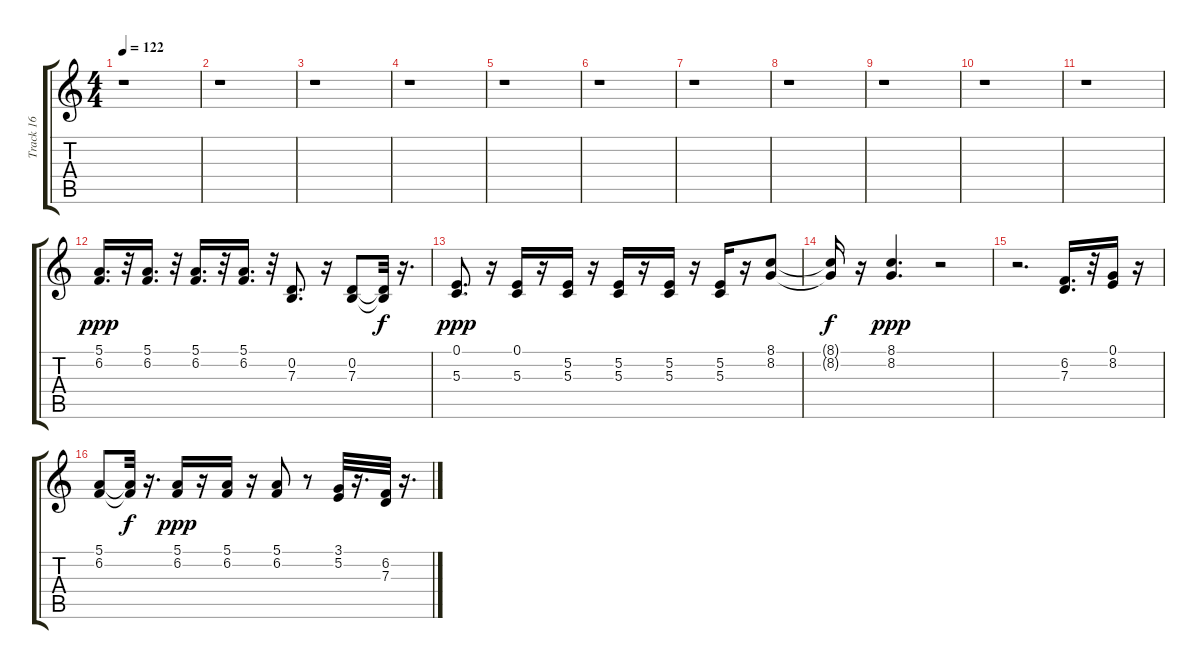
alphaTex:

\track ("Track 16" "Track 16") {instrument acousticgrandpiano}
\staff {score tabs}
\tuning (E4 B3 G3 D3 A2 E2) {hide}
\ts (4 4)
\tempo 122
\clef g2
\ks c
r.1{dy ppp} |
r.1 |
r.1 |
r.1 |
r.1 |
r.1 |
r.1 |
r.1 |
r.1 |
r.1 |
r.1 |
(5.1 6.2).16{d} r.32 (5.1 6.2).16{d} r.32 (5.1 6.2).16{d} r.32 (5.1 6.2).16{d} r.32 (0.2 7.3).8{d} r.16 (0.2 7.3).8 (0.2{t} 7.3{t}).32{dy f} r.16{d} |
(0.1 5.3).8{d dy ppp} r.16 (0.1 5.3).16 r.16 (5.2 5.3).16 r.16 (5.2 5.3).16 r.16 (5.2 5.3).16 r.16 (5.2 5.3).16 r.16 (8.1 8.2).8 |
(8.1{t} 8.2{t}).16{dy f} r.16 (8.1 8.2).4{d dy ppp} r.2 |
r.2{d} (6.2 7.3).16{d} r.32 (0.1 8.2).16 r.16 |
(5.1 6.2).8 (5.1{t} 6.2{t}).32{dy f} r.16{d} (5.1 6.2).16{dy ppp} r.16 (5.1 6.2).16 r.16 (5.1 6.2).8 r.8 (3.1 5.2).32 r.16{d} (6.2 7.3).32 r.16{d}
